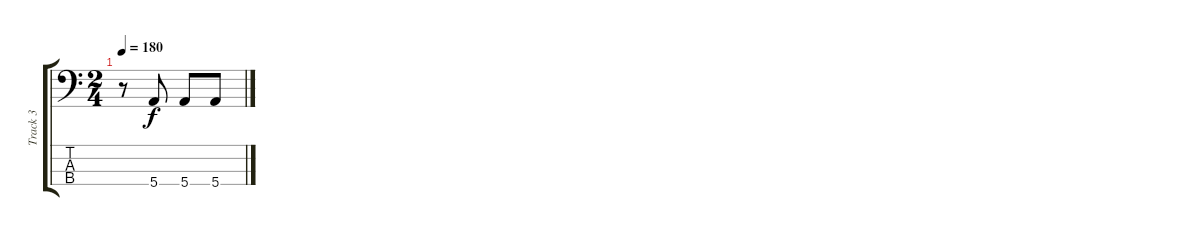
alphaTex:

\track ("Track 3" "Track 3") {instrument electricbasspick}
\staff {score tabs}
\tuning (G2 D2 A1 E1) {hide}
\ts (2 4)
\tempo 180
\clef f4
\ks c
r.8{dy f} 5.4.8 5.4.8 5.4.8
